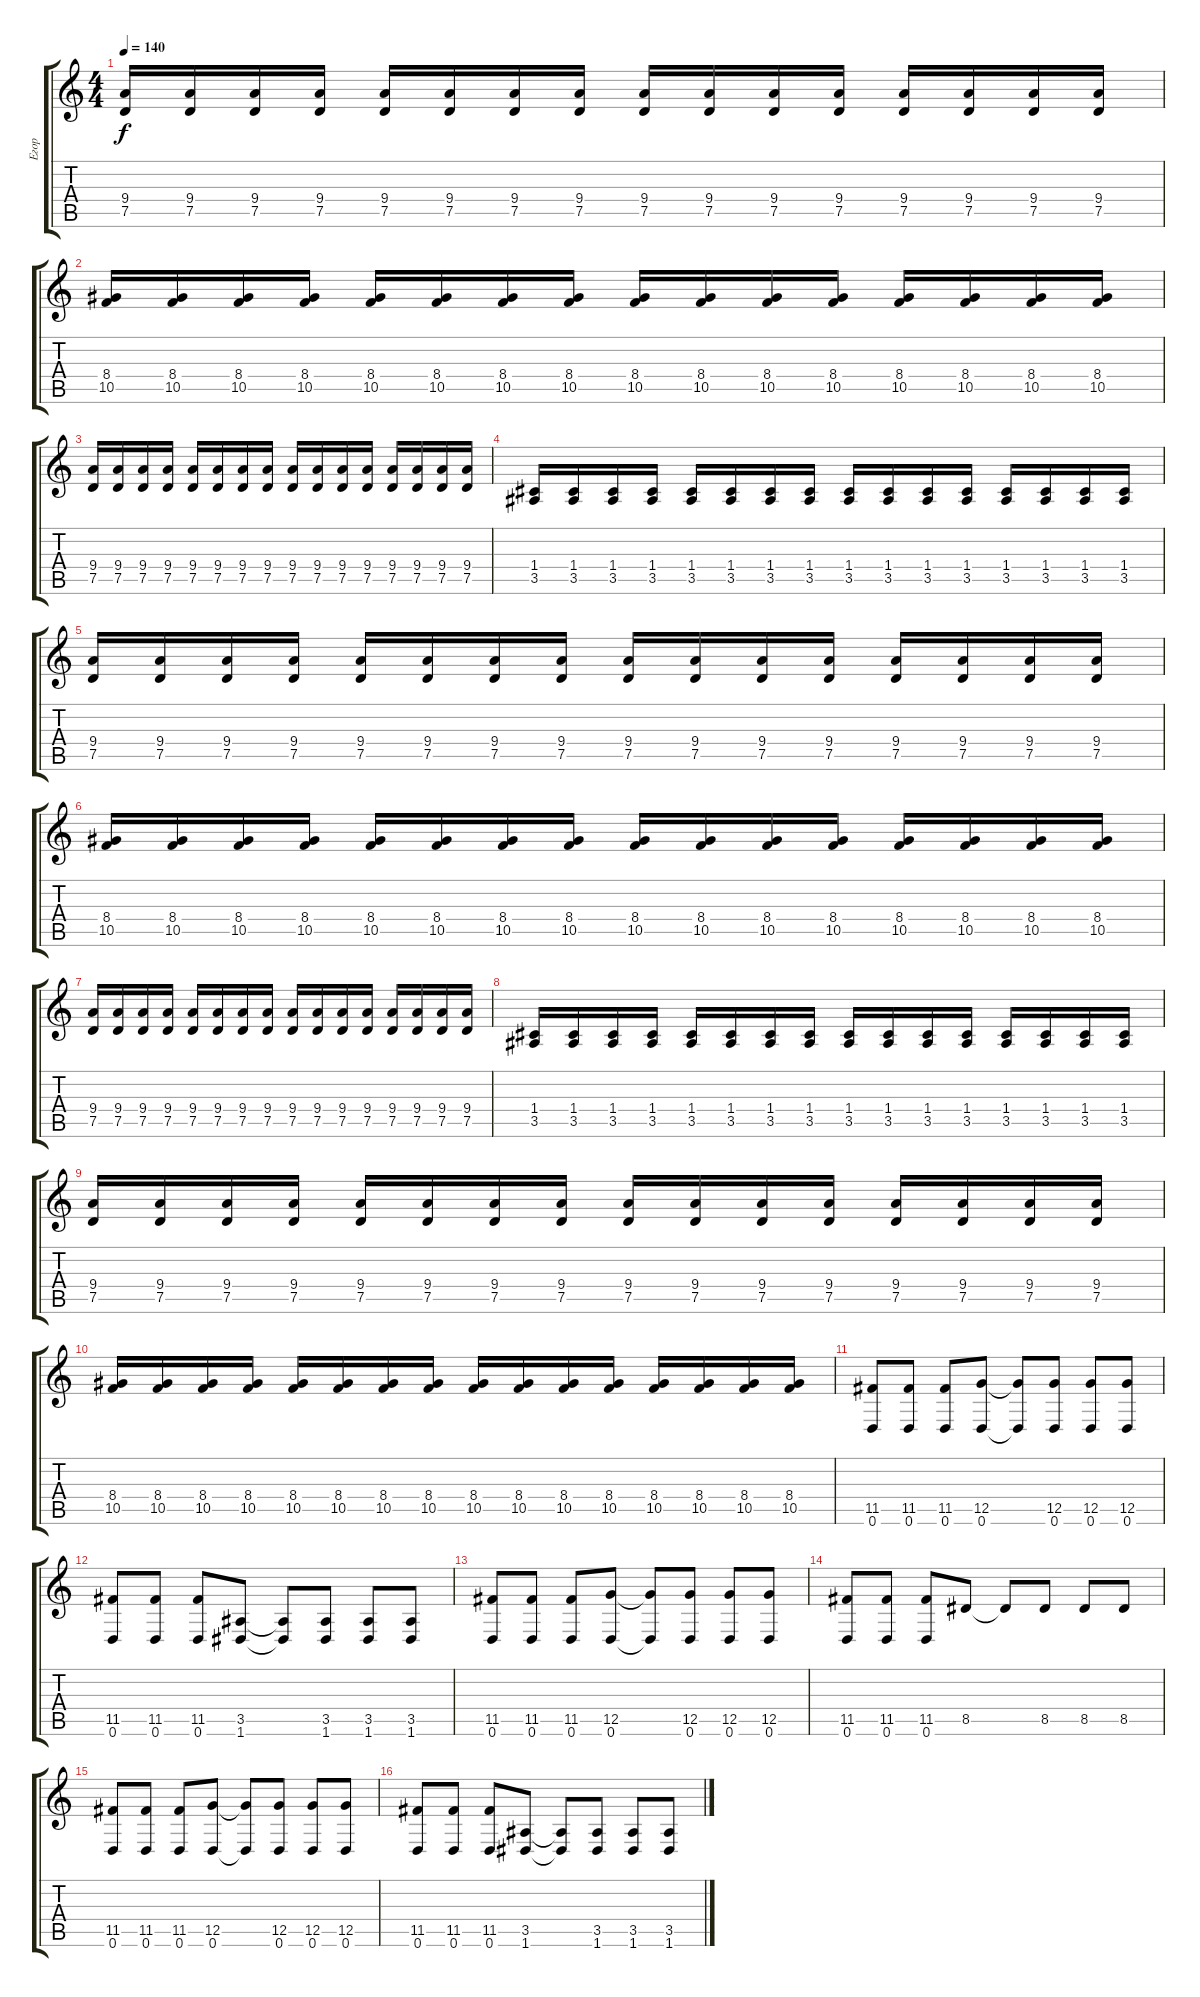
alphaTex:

\track ("Егор" "Егор") {instrument distortionguitar}
\staff {score tabs}
\tuning (D4 A3 F3 C3 G2 D2) {hide}
\ts (4 4)
\tempo 140
\clef g2
\ks c
(9.4 7.5).16{dy f} (9.4 7.5).16 (9.4 7.5).16 (9.4 7.5).16 (9.4 7.5).16 (9.4 7.5).16 (9.4 7.5).16 (9.4 7.5).16 (9.4 7.5).16 (9.4 7.5).16 (9.4 7.5).16 (9.4 7.5).16 (9.4 7.5).16 (9.4 7.5).16 (9.4 7.5).16 (9.4 7.5).16 |
(8.4 10.5).16 (8.4 10.5).16 (8.4 10.5).16 (8.4 10.5).16 (8.4 10.5).16 (8.4 10.5).16 (8.4 10.5).16 (8.4 10.5).16 (8.4 10.5).16 (8.4 10.5).16 (8.4 10.5).16 (8.4 10.5).16 (8.4 10.5).16 (8.4 10.5).16 (8.4 10.5).16 (8.4 10.5).16 |
(9.4 7.5).16 (9.4 7.5).16 (9.4 7.5).16 (9.4 7.5).16 (9.4 7.5).16 (9.4 7.5).16 (9.4 7.5).16 (9.4 7.5).16 (9.4 7.5).16 (9.4 7.5).16 (9.4 7.5).16 (9.4 7.5).16 (9.4 7.5).16 (9.4 7.5).16 (9.4 7.5).16 (9.4 7.5).16 |
(1.4 3.5).16 (1.4 3.5).16 (1.4 3.5).16 (1.4 3.5).16 (1.4 3.5).16 (1.4 3.5).16 (1.4 3.5).16 (1.4 3.5).16 (1.4 3.5).16 (1.4 3.5).16 (1.4 3.5).16 (1.4 3.5).16 (1.4 3.5).16 (1.4 3.5).16 (1.4 3.5).16 (1.4 3.5).16 |
(9.4 7.5).16 (9.4 7.5).16 (9.4 7.5).16 (9.4 7.5).16 (9.4 7.5).16 (9.4 7.5).16 (9.4 7.5).16 (9.4 7.5).16 (9.4 7.5).16 (9.4 7.5).16 (9.4 7.5).16 (9.4 7.5).16 (9.4 7.5).16 (9.4 7.5).16 (9.4 7.5).16 (9.4 7.5).16 |
(8.4 10.5).16 (8.4 10.5).16 (8.4 10.5).16 (8.4 10.5).16 (8.4 10.5).16 (8.4 10.5).16 (8.4 10.5).16 (8.4 10.5).16 (8.4 10.5).16 (8.4 10.5).16 (8.4 10.5).16 (8.4 10.5).16 (8.4 10.5).16 (8.4 10.5).16 (8.4 10.5).16 (8.4 10.5).16 |
(9.4 7.5).16 (9.4 7.5).16 (9.4 7.5).16 (9.4 7.5).16 (9.4 7.5).16 (9.4 7.5).16 (9.4 7.5).16 (9.4 7.5).16 (9.4 7.5).16 (9.4 7.5).16 (9.4 7.5).16 (9.4 7.5).16 (9.4 7.5).16 (9.4 7.5).16 (9.4 7.5).16 (9.4 7.5).16 |
(1.4 3.5).16 (1.4 3.5).16 (1.4 3.5).16 (1.4 3.5).16 (1.4 3.5).16 (1.4 3.5).16 (1.4 3.5).16 (1.4 3.5).16 (1.4 3.5).16 (1.4 3.5).16 (1.4 3.5).16 (1.4 3.5).16 (1.4 3.5).16 (1.4 3.5).16 (1.4 3.5).16 (1.4 3.5).16 |
(9.4 7.5).16 (9.4 7.5).16 (9.4 7.5).16 (9.4 7.5).16 (9.4 7.5).16 (9.4 7.5).16 (9.4 7.5).16 (9.4 7.5).16 (9.4 7.5).16 (9.4 7.5).16 (9.4 7.5).16 (9.4 7.5).16 (9.4 7.5).16 (9.4 7.5).16 (9.4 7.5).16 (9.4 7.5).16 |
(8.4 10.5).16 (8.4 10.5).16 (8.4 10.5).16 (8.4 10.5).16 (8.4 10.5).16 (8.4 10.5).16 (8.4 10.5).16 (8.4 10.5).16 (8.4 10.5).16 (8.4 10.5).16 (8.4 10.5).16 (8.4 10.5).16 (8.4 10.5).16 (8.4 10.5).16 (8.4 10.5).16 (8.4 10.5).16 |
(11.5 0.6).8 (11.5 0.6).8 (11.5 0.6).8 (12.5 0.6).8 (12.5{t} 0.6{t}).8 (12.5 0.6).8 (12.5 0.6).8 (12.5 0.6).8 |
(11.5 0.6).8 (11.5 0.6).8 (11.5 0.6).8 (3.5 1.6).8 (3.5{t} 1.6{t}).8 (3.5 1.6).8 (3.5 1.6).8 (3.5 1.6).8 |
(11.5 0.6).8 (11.5 0.6).8 (11.5 0.6).8 (12.5 0.6).8 (12.5{t} 0.6{t}).8 (12.5 0.6).8 (12.5 0.6).8 (12.5 0.6).8 |
(11.5 0.6).8 (11.5 0.6).8 (11.5 0.6).8 8.5.8 8.5{t}.8 8.5.8 8.5.8 8.5.8 |
(11.5 0.6).8 (11.5 0.6).8 (11.5 0.6).8 (12.5 0.6).8 (12.5{t} 0.6{t}).8 (12.5 0.6).8 (12.5 0.6).8 (12.5 0.6).8 |
(11.5 0.6).8 (11.5 0.6).8 (11.5 0.6).8 (3.5 1.6).8 (3.5{t} 1.6{t}).8 (3.5 1.6).8 (3.5 1.6).8 (3.5 1.6).8
